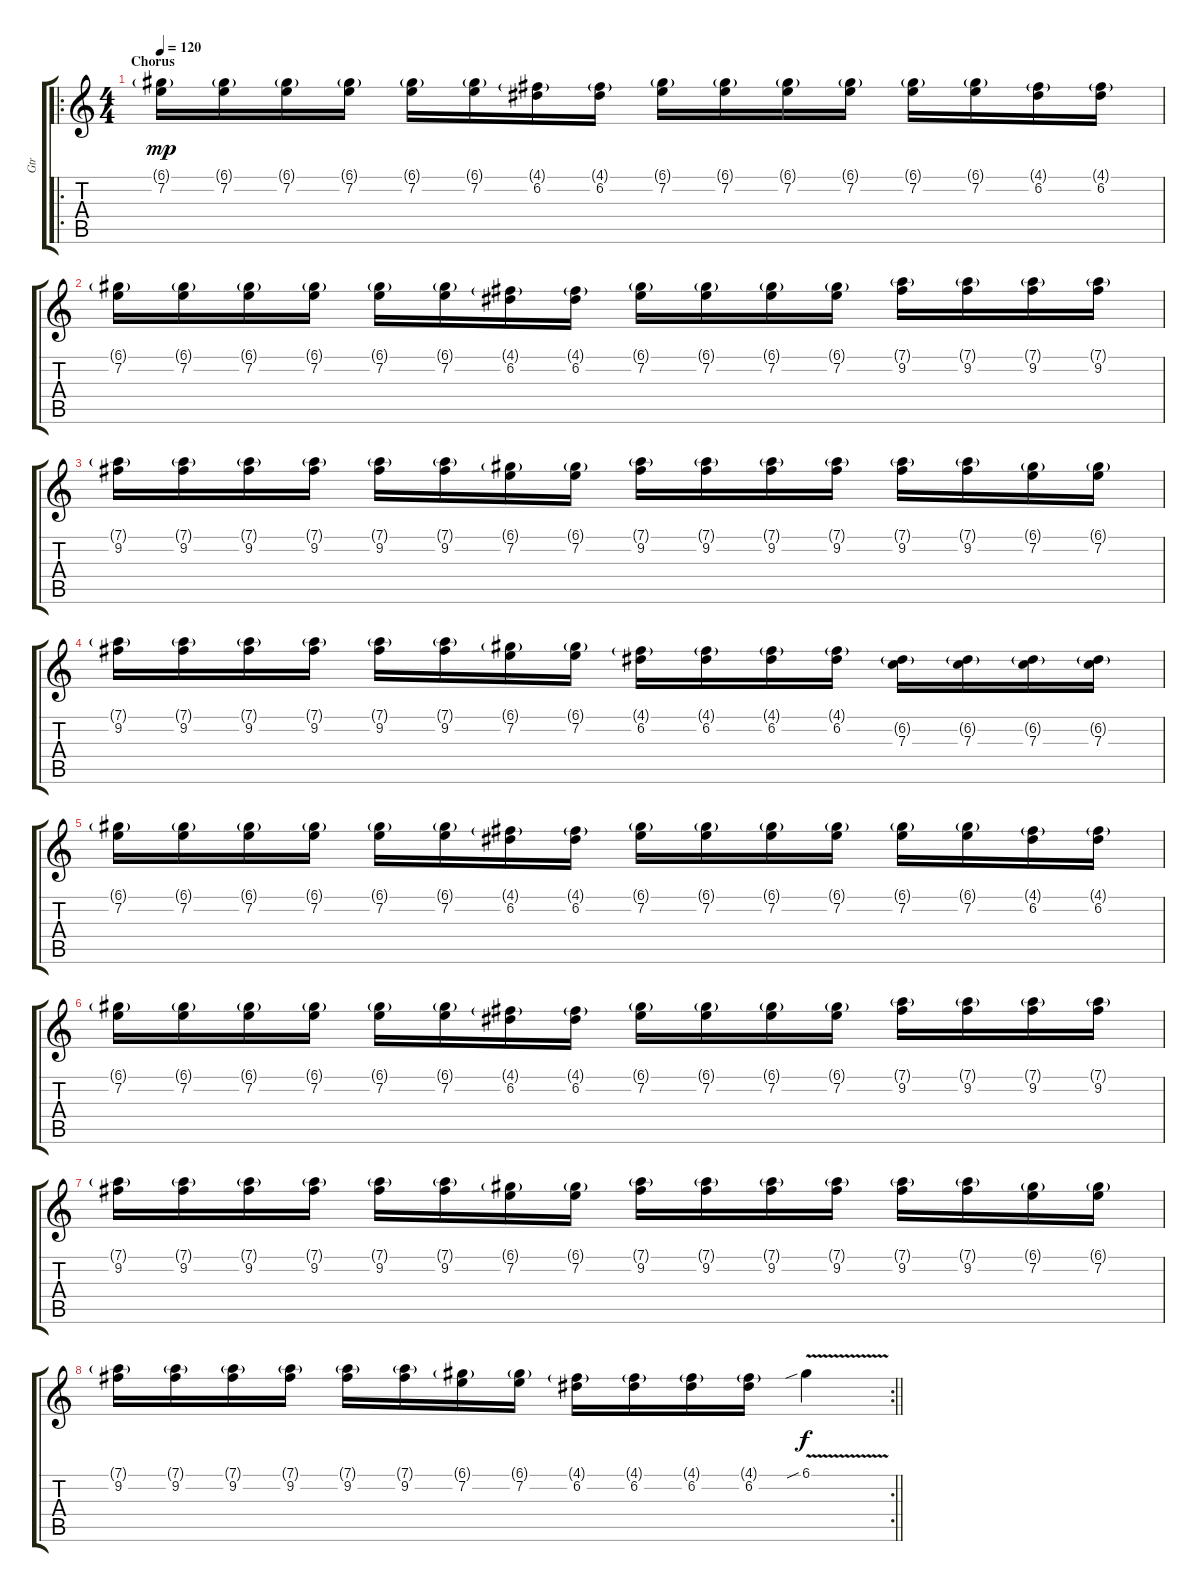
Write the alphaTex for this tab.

\track ("Gtr" "Gtr") {instrument distortionguitar}
\staff {score tabs}
\tuning (D4 A3 F3 C3 G2 D2) {hide}
\ro
\ts (4 4)
\section ("" "Chorus")
\tempo 120
\clef g2
\ks c
(6.1{g} 7.2).16{dy mp} (6.1{g} 7.2).16 (6.1{g} 7.2).16 (6.1{g} 7.2).16 (6.1{g} 7.2).16 (6.1{g} 7.2).16 (4.1{g} 6.2).16 (4.1{g} 6.2).16 (6.1{g} 7.2).16 (6.1{g} 7.2).16 (6.1{g} 7.2).16 (6.1{g} 7.2).16 (6.1{g} 7.2).16 (6.1{g} 7.2).16 (4.1{g} 6.2).16 (4.1{g} 6.2).16 |
(6.1{g} 7.2).16 (6.1{g} 7.2).16 (6.1{g} 7.2).16 (6.1{g} 7.2).16 (6.1{g} 7.2).16 (6.1{g} 7.2).16 (4.1{g} 6.2).16 (4.1{g} 6.2).16 (6.1{g} 7.2).16 (6.1{g} 7.2).16 (6.1{g} 7.2).16 (6.1{g} 7.2).16 (7.1{g} 9.2).16 (7.1{g} 9.2).16 (7.1{g} 9.2).16 (7.1{g} 9.2).16 |
(7.1{g} 9.2).16 (7.1{g} 9.2).16 (7.1{g} 9.2).16 (7.1{g} 9.2).16 (7.1{g} 9.2).16 (7.1{g} 9.2).16 (6.1{g} 7.2).16 (6.1{g} 7.2).16 (7.1{g} 9.2).16 (7.1{g} 9.2).16 (7.1{g} 9.2).16 (7.1{g} 9.2).16 (7.1{g} 9.2).16 (7.1{g} 9.2).16 (6.1{g} 7.2).16 (6.1{g} 7.2).16 |
(7.1{g} 9.2).16 (7.1{g} 9.2).16 (7.1{g} 9.2).16 (7.1{g} 9.2).16 (7.1{g} 9.2).16 (7.1{g} 9.2).16 (6.1{g} 7.2).16 (6.1{g} 7.2).16 (4.1{g} 6.2).16 (4.1{g} 6.2).16 (4.1{g} 6.2).16 (4.1{g} 6.2).16 (6.2{g} 7.3).16 (6.2{g} 7.3).16 (6.2{g} 7.3).16 (6.2{g} 7.3).16 |
(6.1{g} 7.2).16 (6.1{g} 7.2).16 (6.1{g} 7.2).16 (6.1{g} 7.2).16 (6.1{g} 7.2).16 (6.1{g} 7.2).16 (4.1{g} 6.2).16 (4.1{g} 6.2).16 (6.1{g} 7.2).16 (6.1{g} 7.2).16 (6.1{g} 7.2).16 (6.1{g} 7.2).16 (6.1{g} 7.2).16 (6.1{g} 7.2).16 (4.1{g} 6.2).16 (4.1{g} 6.2).16 |
(6.1{g} 7.2).16 (6.1{g} 7.2).16 (6.1{g} 7.2).16 (6.1{g} 7.2).16 (6.1{g} 7.2).16 (6.1{g} 7.2).16 (4.1{g} 6.2).16 (4.1{g} 6.2).16 (6.1{g} 7.2).16 (6.1{g} 7.2).16 (6.1{g} 7.2).16 (6.1{g} 7.2).16 (7.1{g} 9.2).16 (7.1{g} 9.2).16 (7.1{g} 9.2).16 (7.1{g} 9.2).16 |
(7.1{g} 9.2).16 (7.1{g} 9.2).16 (7.1{g} 9.2).16 (7.1{g} 9.2).16 (7.1{g} 9.2).16 (7.1{g} 9.2).16 (6.1{g} 7.2).16 (6.1{g} 7.2).16 (7.1{g} 9.2).16 (7.1{g} 9.2).16 (7.1{g} 9.2).16 (7.1{g} 9.2).16 (7.1{g} 9.2).16 (7.1{g} 9.2).16 (6.1{g} 7.2).16 (6.1{g} 7.2).16 |
\rc 2
\barLineRight lightlight
(7.1{g} 9.2).16 (7.1{g} 9.2).16 (7.1{g} 9.2).16 (7.1{g} 9.2).16 (7.1{g} 9.2).16 (7.1{g} 9.2).16 (6.1{g} 7.2).16 (6.1{g} 7.2).16 (4.1{g} 6.2).16 (4.1{g} 6.2).16 (4.1{g} 6.2).16 (4.1{g} 6.2).16 6.1{v sib}.4{dy f}
